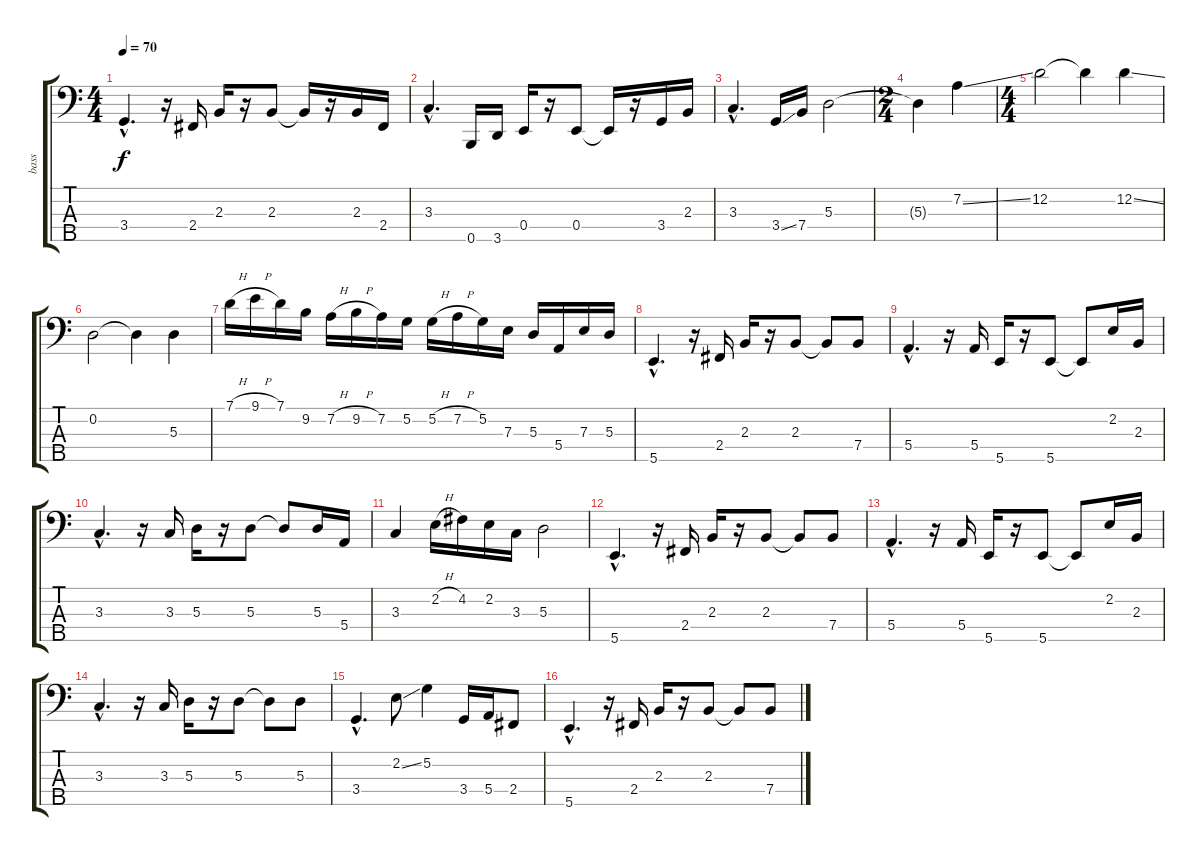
\track ("bass" "bass") {instrument electricbassfinger}
\staff {score tabs}
\tuning (G2 D2 A1 E1 B0) {hide}
\ts (4 4)
\tempo 70
\clef f4
\ks c
3.4{hac}.4{d dy f} r.16 2.4.16 2.3.16 r.16 2.3.8 2.3{t}.16 r.16 2.3.16 2.4.16 |
3.3{hac}.4{d} 0.5.16 3.5.16 0.4.16 r.16 0.4.8 0.4{t}.16 r.16 3.4.16 2.3.16 |
3.3{hac}.4{d} 3.4{ss}.16 7.4.16 5.3.2 |
\ts (2 4)
5.3{t}.4 7.2{ss}.4 |
\ts (4 4)
12.2.2 12.2{t}.4 12.2{ss}.4 |
0.2.2 0.2{t}.4 5.3.4 |
7.1{h}.16 9.1{h}.16 7.1.16 9.2.16 7.2{h}.16 9.2{h}.16 7.2.16 5.2.16 5.2{h}.16 7.2{h}.16 5.2.16 7.3.16 5.3.16 5.4.16 7.3.16 5.3.16 |
5.5{hac}.4{d} r.16 2.4.16 2.3.16 r.16 2.3.8 2.3{t}.8 7.4.8 |
5.4{hac}.4{d} r.16 5.4.16 5.5.16 r.16 5.5.8 5.5{t}.8 2.2.16 2.3.16 |
3.3{hac}.4{d} r.16 3.3.16 5.3.16 r.16 5.3.8 5.3{t}.8 5.3.16 5.4.16 |
3.3.4 2.2{h}.16 4.2.16 2.2.16 3.3.16 5.3.2 |
5.5{hac}.4{d} r.16 2.4.16 2.3.16 r.16 2.3.8 2.3{t}.8 7.4.8 |
5.4{hac}.4{d} r.16 5.4.16 5.5.16 r.16 5.5.8 5.5{t}.8 2.2.16 2.3.16 |
3.3{hac}.4{d} r.16 3.3.16 5.3.16 r.16 5.3.8 5.3{t}.8 5.3.8 |
3.4{hac}.4{d} 2.2{ss}.8 5.2.4 3.4.16 5.4.16 2.4.8 |
5.5{hac}.4{d} r.16 2.4.16 2.3.16 r.16 2.3.8 2.3{t}.8 7.4.8
